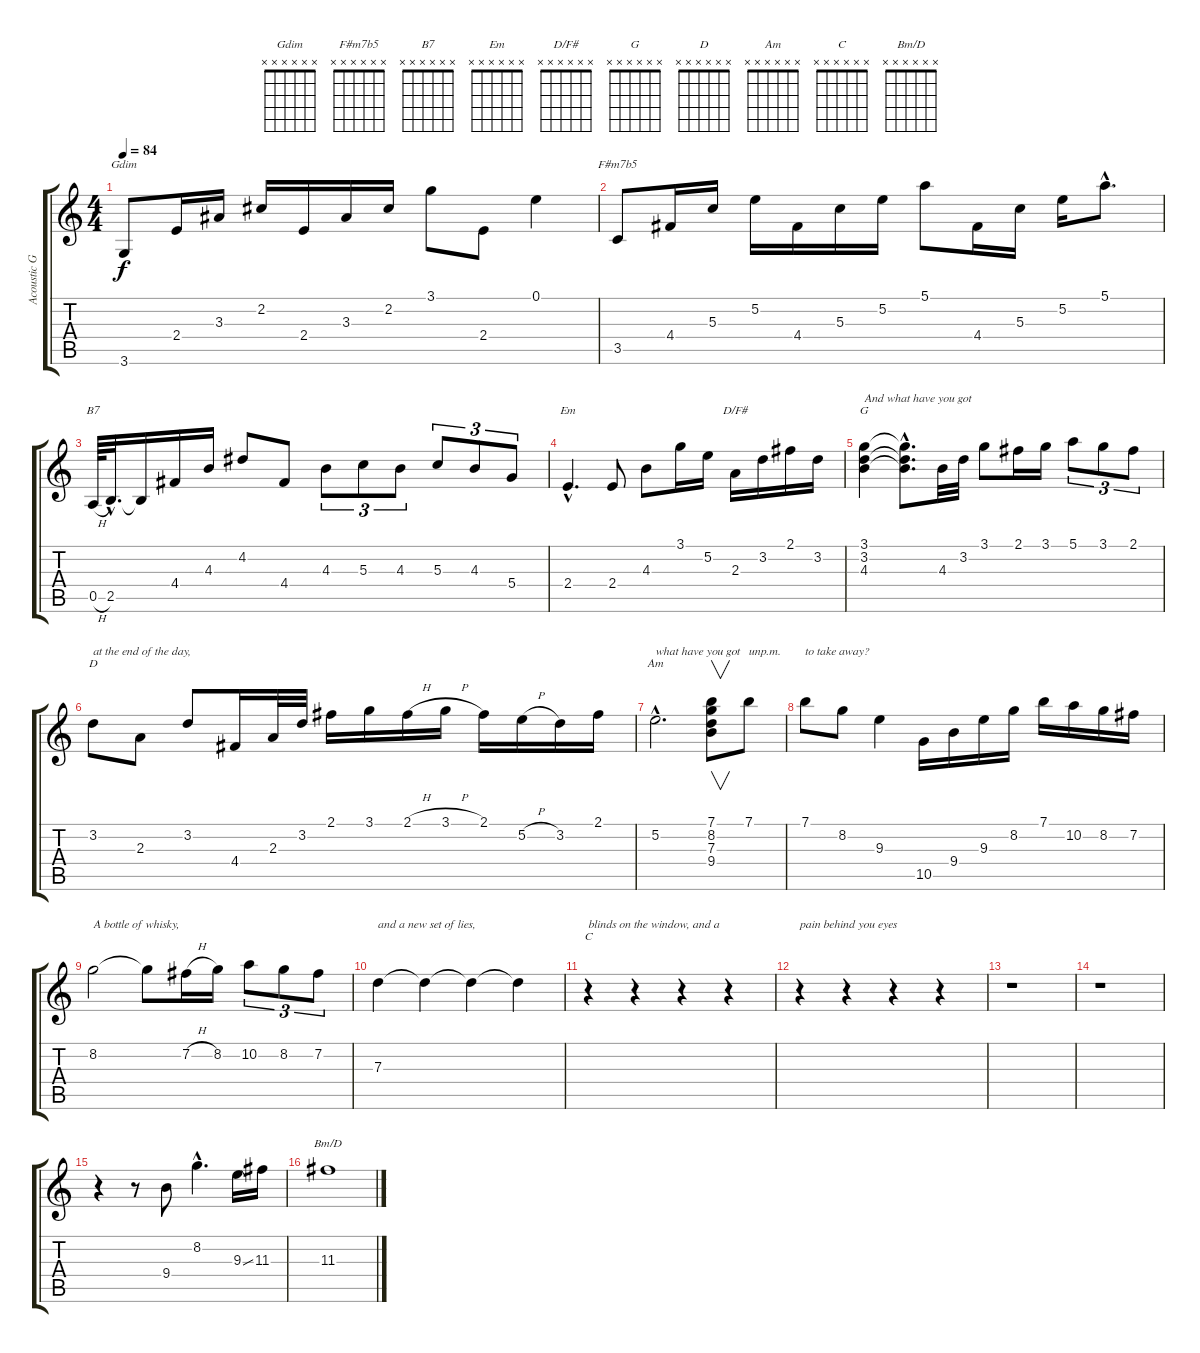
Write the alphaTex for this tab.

\track ("Acoustic Guitar" "Acoustic G") {instrument acousticguitarnylon}
\staff {score tabs}
\tuning (E4 B3 G3 D3 A2 E2) {hide}
\chord ("Gdim" x x x x x x) {firstfret 0}
\chord ("F#m7b5" x x x x x x) {firstfret 0}
\chord ("B7" x x x x x x) {firstfret 0}
\chord ("Em" x x x x x x) {firstfret 0}
\chord ("D/F#" x x x x x x) {firstfret 0}
\chord ("G" x x x x x x) {firstfret 0}
\chord ("D" x x x x x x) {firstfret 0}
\chord ("Am" x x x x x x) {firstfret 0}
\chord ("C" x x x x x x) {firstfret 0}
\chord ("Bm/D" x x x x x x) {firstfret 0}
\ts (4 4)
\tempo 84
\clef g2
\ks c
3.6.8{ch "Gdim" dy f} 2.4.16 3.3.16 2.2.16 2.4.16 3.3.16 2.2.16 3.1.8 2.4.8 0.1.4 |
3.5.8{ch "F#m7b5"} 4.4.16 5.3.16 5.2.16 4.4.16 5.3.16 5.2.16 5.1.8 4.4.16 5.3.16 5.2.16 5.1{hac}.8{d} |
0.5{h}.64{ch "B7"} 2.5{hac}.32{d} 2.5{t}.16 4.4.16 4.3.16 4.2.8 4.4.8 4.3.8{tu (3 2)} 5.3.8{tu (3 2)} 4.3.8{tu (3 2)} 5.3.8{tu (3 2)} 4.3.8{tu (3 2)} 5.4.8{tu (3 2)} |
2.4{hac}.4{d ch "Em"} 2.4.8 4.3.8 3.1.16 5.2.16 2.3.16{ch "D/F#"} 3.2.16 2.1.16 3.2.16 |
(3.1 3.2 4.3).4{ch "G" txt "And what have you got"} (3.1{hac t} 3.2{hac t} 4.3{hac t}).8{d} 4.3.32 3.2.32 3.1.8 2.1.16 3.1.16 5.1.8{tu (3 2)} 3.1.8{tu (3 2)} 2.1.8{tu (3 2)} |
3.2.8{ch "D" txt "at the end of the day,"} 2.3.8 3.2.8 4.4.16 2.3.32 3.2.32 2.1.16 3.1.16 2.1{h}.16 3.1{h}.16 2.1.16 5.2{h}.16 3.2.16 2.1.16 |
5.2{hac}.2{d ch "Am" txt "what have you got"} (7.1 8.2 7.3 9.4).8{v} 7.1.8{txt "unp.m."} |
7.1.8{txt "to take away?"} 8.2.8 9.3.4 10.5.16 9.4.16 9.3.16 8.2.16 7.1.16 10.2.16 8.2.16 7.2.16 |
8.2.2{txt "A bottle of whisky,"} 8.2{t}.8 7.2{h}.16 8.2.16 10.2.8{tu (3 2)} 8.2.8{tu (3 2)} 7.2.8{tu (3 2)} |
7.3.4{txt "and a new set of lies,"} 7.3{t}.4 7.3{t}.4 7.3{t}.4 |
r.4{ch "C" txt "blinds on the window, and a"} r.4 r.4 r.4 |
r.4{txt "pain behind you eyes"} r.4 r.4 r.4 |
r.1 |
r.1 |
r.4 r.8 9.4.8 8.2{hac}.4{d} 9.3{ss}.16 11.3.16 |
11.3.1{ch "Bm/D"}
